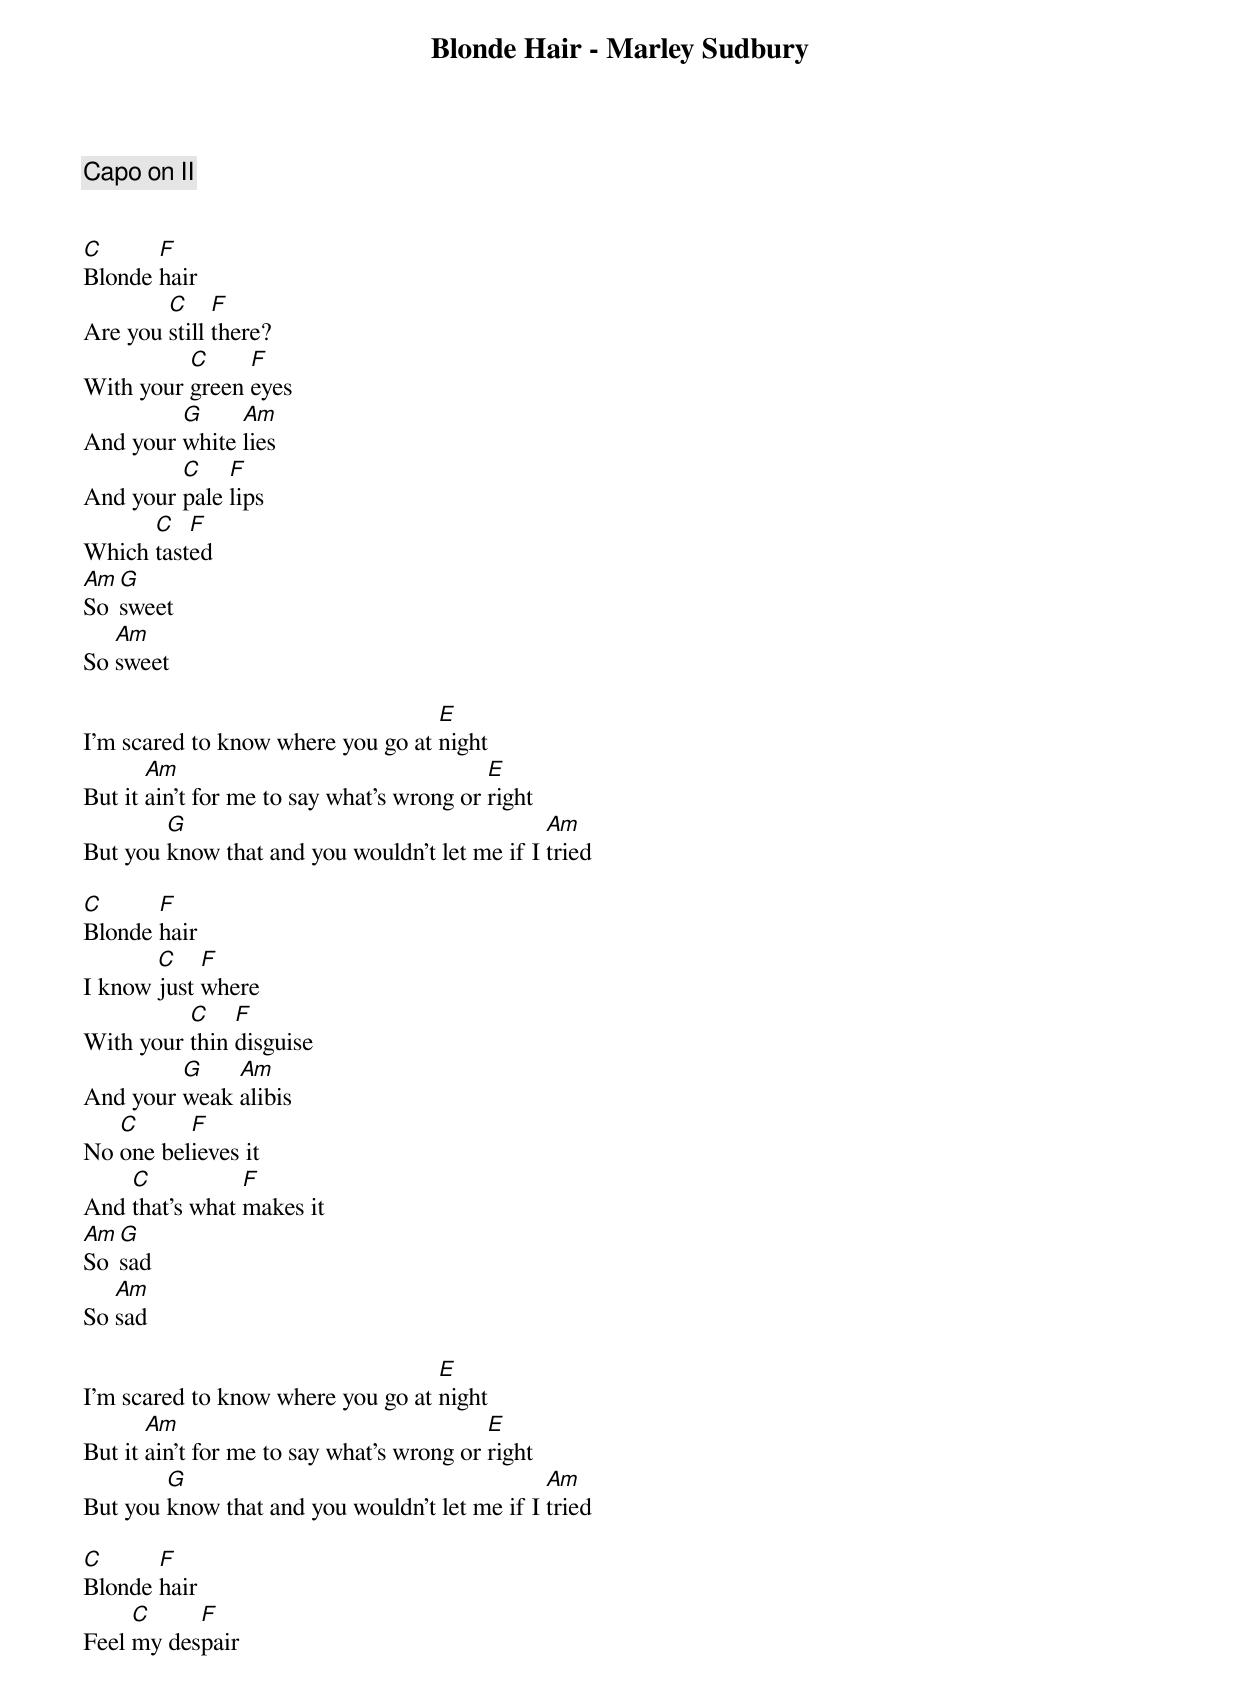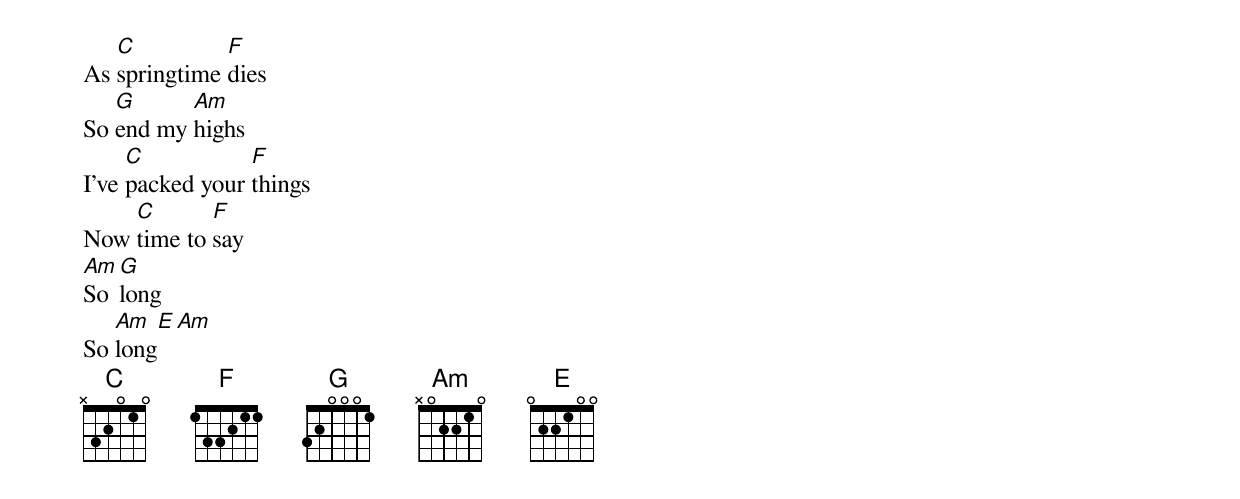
Blonde Hair - Marley Sudbury

Capo on II

C:  x32010
F:  133211
G:  320001
Am: x02210
E:  022100

C      F
Blonde hair
        C     F
Are you still there?
          C     F
With your green eyes
         G     Am
And your white lies
         C    F
And your pale lips
      C   F
Which tasted
Am G
So sweet
   Am
So sweet

                                   E
I'm scared to know where you go at night
       Am                                  E
But it ain't for me to say what's wrong or right
        G                                      Am
But you know that and you wouldn't let me if I tried

C      F
Blonde hair
       C    F
I know just where
          C    F
With your thin disguise
         G    Am
And your weak alibis
   C      F
No one believes it
    C           F
And that's what makes it
Am G
So sad
   Am
So sad

                                   E
I'm scared to know where you go at night
       Am                                  E
But it ain't for me to say what's wrong or right
        G                                      Am
But you know that and you wouldn't let me if I tried

C      F
Blonde hair
     C     F
Feel my despair
   C          F
As springtime dies
   G      Am
So end my highs
     C           F
I've packed your things
    C       F
Now time to say
Am G
So long
   Am   E   Am
So long
